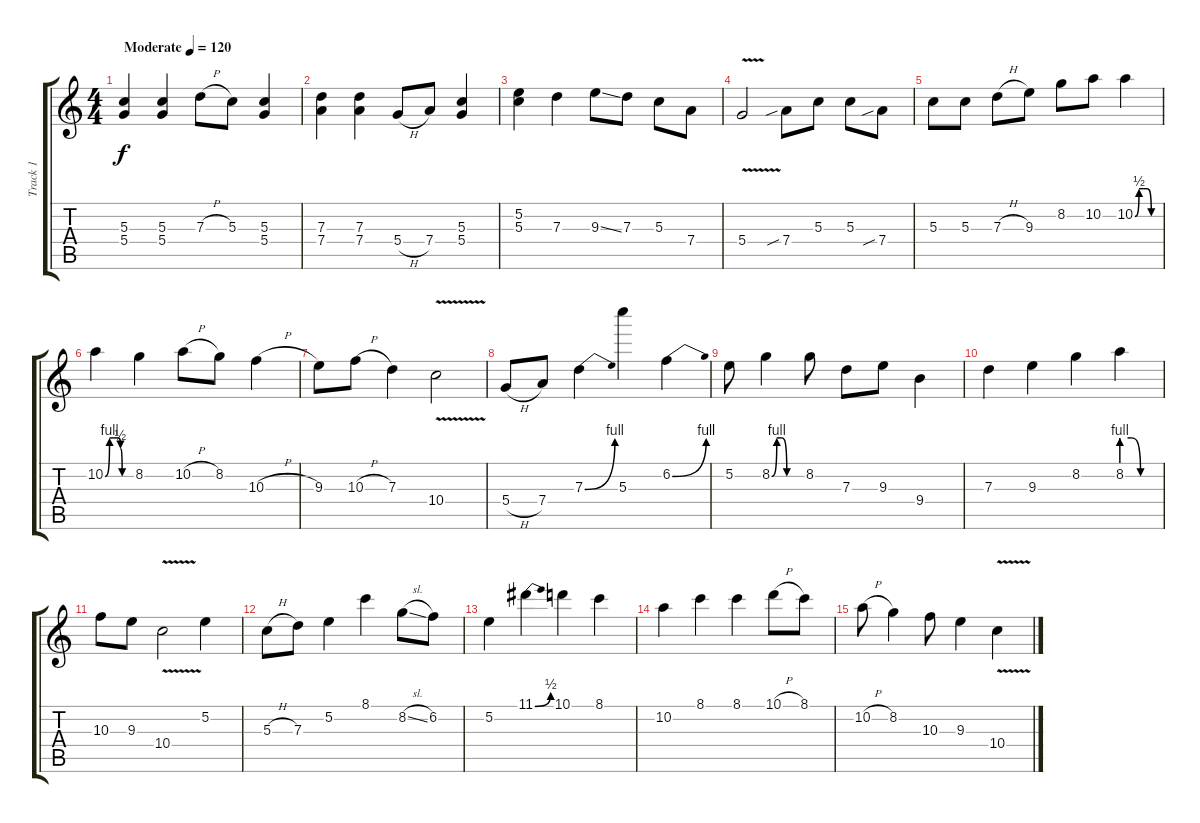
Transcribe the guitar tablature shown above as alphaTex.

\track ("Track 1" "Track 1") {instrument electricguitarjazz}
\staff {score tabs}
\tuning (E4 B3 G3 D3 A2 E2) {hide}
\ts (4 4)
\tempo (120 "Moderate")
\clef g2
\ks c
(5.3 5.4).4{dy f instrument electricguitarjazz} (5.3 5.4).4 7.3{h}.8 5.3.8 (5.3 5.4).4 |
(7.3 7.4).4 (7.3 7.4).4 5.4{h}.8 7.4.8 (5.3 5.4).4 |
(5.2 5.3).4 7.3.4 9.3{ss}.8 7.3.8 5.3.8 7.4.8 |
5.4{v}.2 7.4{sib}.8 5.3.8 5.3.8 7.4{sib}.8 |
5.3.8 5.3.8 7.3{h}.8 9.3.8 8.2.8 10.2.8 10.2{be (custom 0 0 10 2 20 2 30 2 40 0 60 0)}.4 |
10.2{be (custom 0 0 10 4 20 4 30 4 35 2 39 0 60 0)}.4 8.2.4 10.2{h}.8 8.2.8 10.3{h}.4 |
9.3.8 10.3{h}.8 7.3.4 10.4{v}.2 |
5.4{h}.8 7.4.8 7.3{be (bend 0 0 60 4)}.4 5.3.4{ot 15mb} 6.2{be (bend 0 0 60 4)}.4 |
5.2.8 8.2{be (custom 0 0 10 4 20 4 30 0 60 0)}.4 8.2.8 7.3.8 9.3.8 9.4.4 |
7.3.4 9.3.4 8.2.4 8.2{be (custom 0 4 15 4 30 0 60 0)}.4 |
10.3.8 9.3.8 10.4{v}.2 5.2.4 |
5.3{h}.8 7.3.8 5.2.4 8.1.4 8.2{sl}.8 6.2.8 |
5.2.4 11.1{be (bend 0 0 60 2)}.4 10.1.4 8.1.4 |
10.2.4 8.1.4 8.1.4 10.1{h}.8 8.1.8 |
10.2{h}.8 8.2.4 10.3.8 9.3.4 10.4{v}.4
